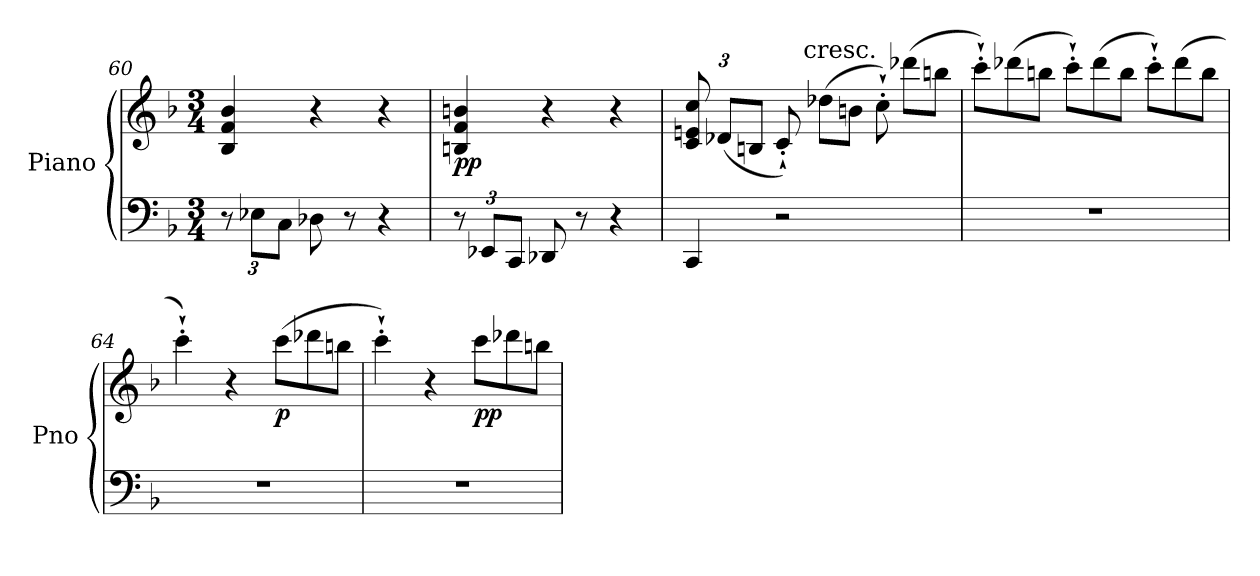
**kern	**kern	**dynam
*part1	*part1	*part1
*staff2	*staff1	*staff1/2
*I"Piano	*	*
*I'Pno	*	*
!!LO:LB:g=z
*clefF4	*clefG2	*
*k[b-]	*k[b-]	*
*F:	*F:	*
*M3/4	*M3/4	*
*Xbrackettup	*	*
=60	=60	=60
12r	4B-/ 4f/ 4b-/	.
12E-X\L	.	.
12C\J	.	.
8D-X\	4r	.
8r	.	.
4r	4r	.
=61	=61	=61
!	!	!LO:DY:b
12r	4Bn/ 4f/ 4bn/	pp
12EE-X/L	.	.
12CC/J	.	.
8DD-X/	4r	.
8r	.	.
4r	4r	.
=62	=62	=62
*	*Xbrackettup	*
4CC/	12c/ 12en/ 12cc/	.
.	(<12d-X/L	.
.	12Bn/J	.
*	*Xtuplet	*
2r	12c'`/)	.
!	!LO:TX:a:t=cresc.	!
.	(>12dd-X\L	.
.	12bn\J	.
.	12cc'`\)	.
.	(>12ddd-X\L	.
.	12bbn\J	.
=63	=63	=63
2.r	12ccc'`\L)	.
.	(>12ddd-X\	.
.	12bbn\J	.
.	12ccc'`\L)	.
.	(>12ddd-\	.
.	12bb\J	.
.	12ccc'`\L)	.
.	(>12ddd-\	.
.	12bb\J	.
!!LO:LB:g=z
=64	=64	=64
2.r	4ccc'`\)	.
.	4r	.
!	!	!LO:DY:b
.	(>12ccc\L	p
.	12ddd-X\	.
.	12bbn\J	.
=65	=65	=65
2.r	4ccc'`\)	.
.	4r	.
!	!	!LO:DY:b
.	12ccc\L	pp
.	12ddd-X\	.
.	12bbn\J	.
=	=	=
*-	*-	*-
